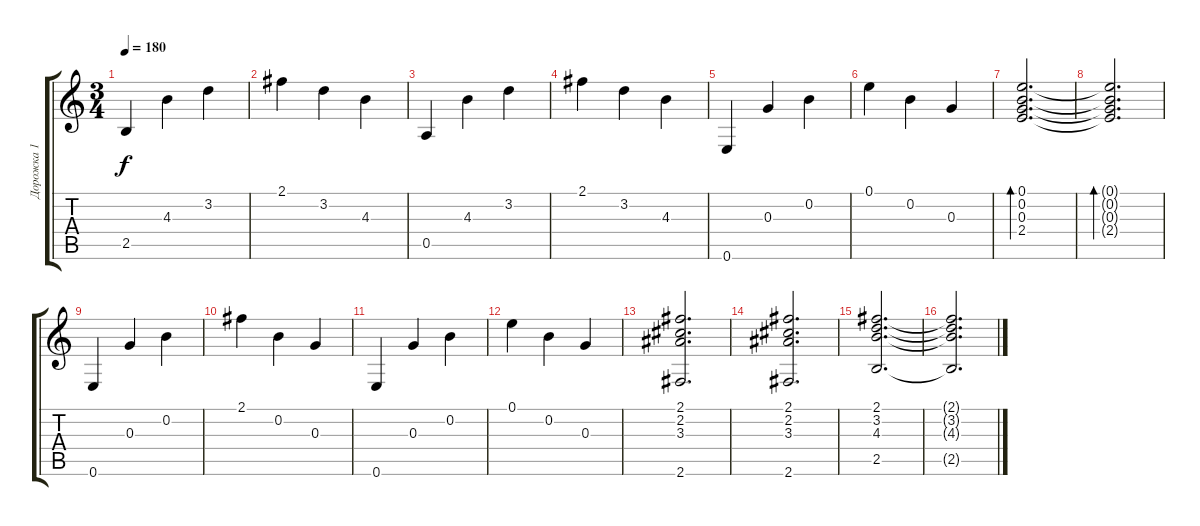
\track ("Дорожка 1" "Дорожка 1") {instrument acousticguitarnylon}
\staff {score tabs}
\tuning (E4 B3 G3 D3 A2 E2) {hide}
\ts (3 4)
\tempo 180
\clef g2
\ks c
2.5.4{dy f} 4.3.4 3.2.4 |
2.1.4 3.2.4 4.3.4 |
0.5.4 4.3.4 3.2.4 |
2.1.4 3.2.4 4.3.4 |
0.6.4 0.3.4 0.2.4 |
0.1.4 0.2.4 0.3.4 |
(0.1 0.2 0.3 2.4).2{d bd 240} |
(0.1{t} 0.2{t} 0.3{t} 2.4{t}).2{d bd 240} |
0.6.4 0.3.4 0.2.4 |
2.1.4 0.2.4 0.3.4 |
0.6.4 0.3.4 0.2.4 |
0.1.4 0.2.4 0.3.4 |
(2.1 2.2 3.3 2.6).2{d} |
(2.1 2.2 3.3 2.6).2{d} |
(2.1 3.2 4.3 2.5).2{d} |
(2.1{t} 3.2{t} 4.3{t} 2.5{t}).2{d}
